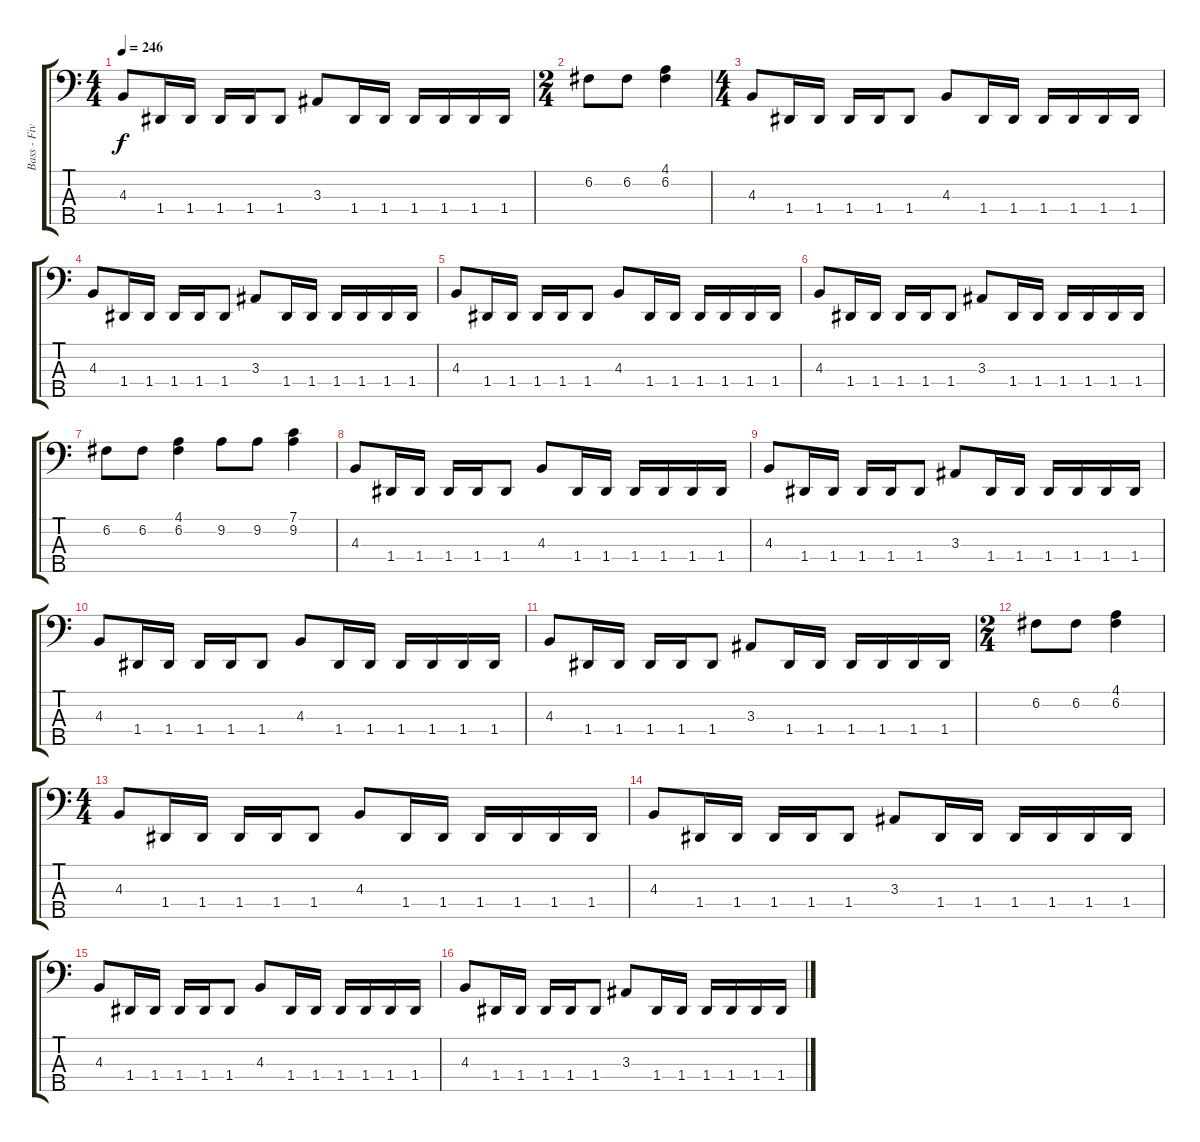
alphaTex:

\track ("Bass - Five String" "Bass - Fiv") {instrument electricbassfinger}
\staff {score tabs}
\tuning (F2 C2 G1 D1 A0) {hide}
\ts (4 4)
\tempo 246
\clef f4
\ks c
4.3.8{dy f} 1.4.16 1.4.16 1.4.16 1.4.16 1.4.8 3.3.8 1.4.16 1.4.16 1.4.16 1.4.16 1.4.16 1.4.16 |
\ts (2 4)
6.2.8 6.2.8 (4.1 6.2).4 |
\ts (4 4)
4.3.8 1.4.16 1.4.16 1.4.16 1.4.16 1.4.8 4.3.8 1.4.16 1.4.16 1.4.16 1.4.16 1.4.16 1.4.16 |
4.3.8 1.4.16 1.4.16 1.4.16 1.4.16 1.4.8 3.3.8 1.4.16 1.4.16 1.4.16 1.4.16 1.4.16 1.4.16 |
4.3.8 1.4.16 1.4.16 1.4.16 1.4.16 1.4.8 4.3.8 1.4.16 1.4.16 1.4.16 1.4.16 1.4.16 1.4.16 |
4.3.8 1.4.16 1.4.16 1.4.16 1.4.16 1.4.8 3.3.8 1.4.16 1.4.16 1.4.16 1.4.16 1.4.16 1.4.16 |
6.2.8 6.2.8 (4.1 6.2).4 9.2.8 9.2.8 (7.1 9.2).4 |
4.3.8 1.4.16 1.4.16 1.4.16 1.4.16 1.4.8 4.3.8 1.4.16 1.4.16 1.4.16 1.4.16 1.4.16 1.4.16 |
4.3.8 1.4.16 1.4.16 1.4.16 1.4.16 1.4.8 3.3.8 1.4.16 1.4.16 1.4.16 1.4.16 1.4.16 1.4.16 |
4.3.8 1.4.16 1.4.16 1.4.16 1.4.16 1.4.8 4.3.8 1.4.16 1.4.16 1.4.16 1.4.16 1.4.16 1.4.16 |
4.3.8 1.4.16 1.4.16 1.4.16 1.4.16 1.4.8 3.3.8 1.4.16 1.4.16 1.4.16 1.4.16 1.4.16 1.4.16 |
\ts (2 4)
6.2.8 6.2.8 (4.1 6.2).4 |
\ts (4 4)
4.3.8 1.4.16 1.4.16 1.4.16 1.4.16 1.4.8 4.3.8 1.4.16 1.4.16 1.4.16 1.4.16 1.4.16 1.4.16 |
4.3.8 1.4.16 1.4.16 1.4.16 1.4.16 1.4.8 3.3.8 1.4.16 1.4.16 1.4.16 1.4.16 1.4.16 1.4.16 |
4.3.8 1.4.16 1.4.16 1.4.16 1.4.16 1.4.8 4.3.8 1.4.16 1.4.16 1.4.16 1.4.16 1.4.16 1.4.16 |
4.3.8 1.4.16 1.4.16 1.4.16 1.4.16 1.4.8 3.3.8 1.4.16 1.4.16 1.4.16 1.4.16 1.4.16 1.4.16
